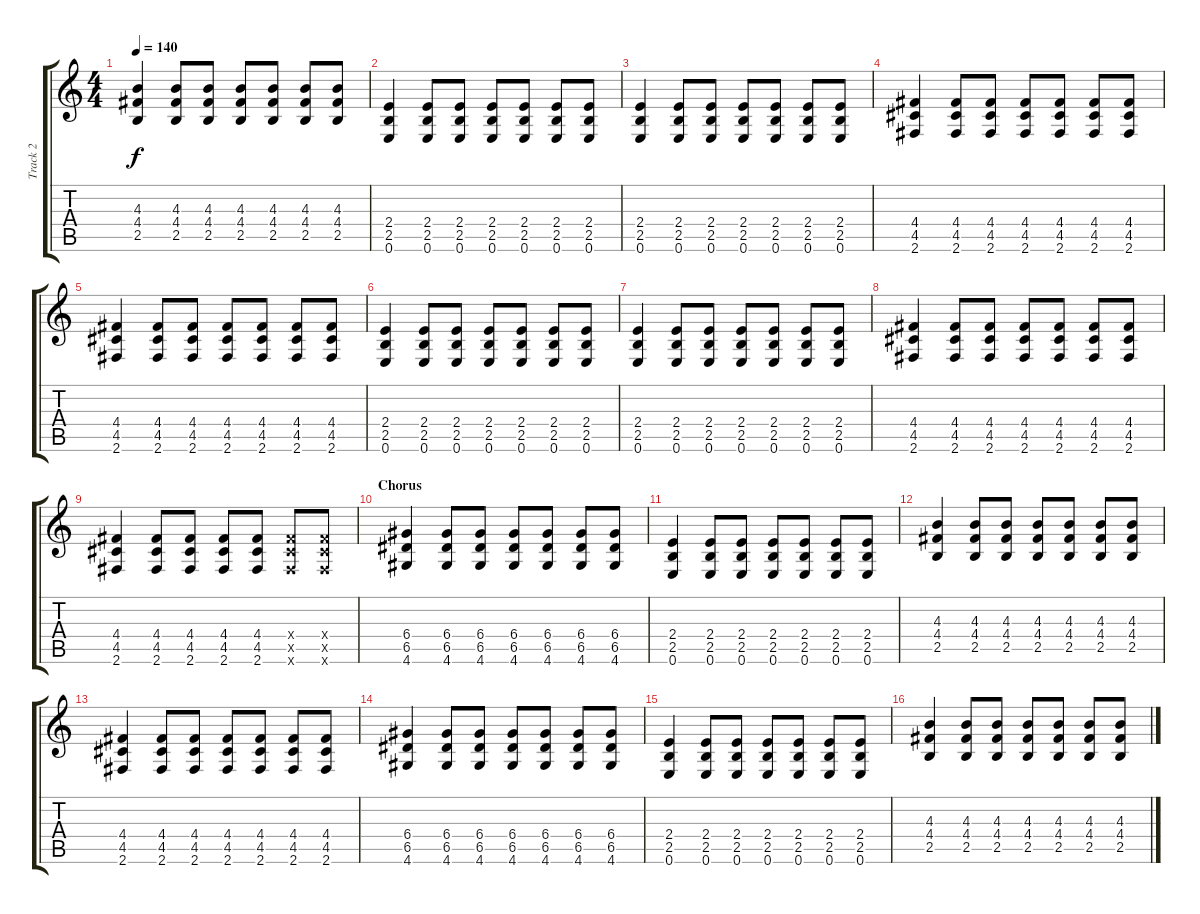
\track ("Track 2" "Track 2") {instrument acousticguitarnylon}
\staff {score tabs}
\tuning (E4 B3 G3 D3 A2 E2) {hide}
\ts (4 4)
\tempo 140
\clef g2
\ks c
(4.3 4.4 2.5).4{dy f} (4.3 4.4 2.5).8 (4.3 4.4 2.5).8 (4.3 4.4 2.5).8 (4.3 4.4 2.5).8 (4.3 4.4 2.5).8 (4.3 4.4 2.5).8 |
(2.4 2.5 0.6).4 (2.4 2.5 0.6).8 (2.4 2.5 0.6).8 (2.4 2.5 0.6).8 (2.4 2.5 0.6).8 (2.4 2.5 0.6).8 (2.4 2.5 0.6).8 |
(2.4 2.5 0.6).4 (2.4 2.5 0.6).8 (2.4 2.5 0.6).8 (2.4 2.5 0.6).8 (2.4 2.5 0.6).8 (2.4 2.5 0.6).8 (2.4 2.5 0.6).8 |
(4.4 4.5 2.6).4 (4.4 4.5 2.6).8 (4.4 4.5 2.6).8 (4.4 4.5 2.6).8 (4.4 4.5 2.6).8 (4.4 4.5 2.6).8 (4.4 4.5 2.6).8 |
(4.4 4.5 2.6).4 (4.4 4.5 2.6).8 (4.4 4.5 2.6).8 (4.4 4.5 2.6).8 (4.4 4.5 2.6).8 (4.4 4.5 2.6).8 (4.4 4.5 2.6).8 |
(2.4 2.5 0.6).4 (2.4 2.5 0.6).8 (2.4 2.5 0.6).8 (2.4 2.5 0.6).8 (2.4 2.5 0.6).8 (2.4 2.5 0.6).8 (2.4 2.5 0.6).8 |
(2.4 2.5 0.6).4 (2.4 2.5 0.6).8 (2.4 2.5 0.6).8 (2.4 2.5 0.6).8 (2.4 2.5 0.6).8 (2.4 2.5 0.6).8 (2.4 2.5 0.6).8 |
(4.4 4.5 2.6).4 (4.4 4.5 2.6).8 (4.4 4.5 2.6).8 (4.4 4.5 2.6).8 (4.4 4.5 2.6).8 (4.4 4.5 2.6).8 (4.4 4.5 2.6).8 |
(4.4 4.5 2.6).4 (4.4 4.5 2.6).8 (4.4 4.5 2.6).8 (4.4 4.5 2.6).8 (4.4 4.5 2.6).8 (4.4{x} 4.5{x} 2.6{x}).8 (4.4{x} 4.5{x} 2.6{x}).8 |
\section ("" "Chorus")
(6.4 6.5 4.6).4 (6.4 6.5 4.6).8 (6.4 6.5 4.6).8 (6.4 6.5 4.6).8 (6.4 6.5 4.6).8 (6.4 6.5 4.6).8 (6.4 6.5 4.6).8 |
(2.4 2.5 0.6).4 (2.4 2.5 0.6).8 (2.4 2.5 0.6).8 (2.4 2.5 0.6).8 (2.4 2.5 0.6).8 (2.4 2.5 0.6).8 (2.4 2.5 0.6).8 |
(4.3 4.4 2.5).4 (4.3 4.4 2.5).8 (4.3 4.4 2.5).8 (4.3 4.4 2.5).8 (4.3 4.4 2.5).8 (4.3 4.4 2.5).8 (4.3 4.4 2.5).8 |
(4.4 4.5 2.6).4 (4.4 4.5 2.6).8 (4.4 4.5 2.6).8 (4.4 4.5 2.6).8 (4.4 4.5 2.6).8 (4.4 4.5 2.6).8 (4.4 4.5 2.6).8 |
(6.4 6.5 4.6).4 (6.4 6.5 4.6).8 (6.4 6.5 4.6).8 (6.4 6.5 4.6).8 (6.4 6.5 4.6).8 (6.4 6.5 4.6).8 (6.4 6.5 4.6).8 |
(2.4 2.5 0.6).4 (2.4 2.5 0.6).8 (2.4 2.5 0.6).8 (2.4 2.5 0.6).8 (2.4 2.5 0.6).8 (2.4 2.5 0.6).8 (2.4 2.5 0.6).8 |
(4.3 4.4 2.5).4 (4.3 4.4 2.5).8 (4.3 4.4 2.5).8 (4.3 4.4 2.5).8 (4.3 4.4 2.5).8 (4.3 4.4 2.5).8 (4.3 4.4 2.5).8
